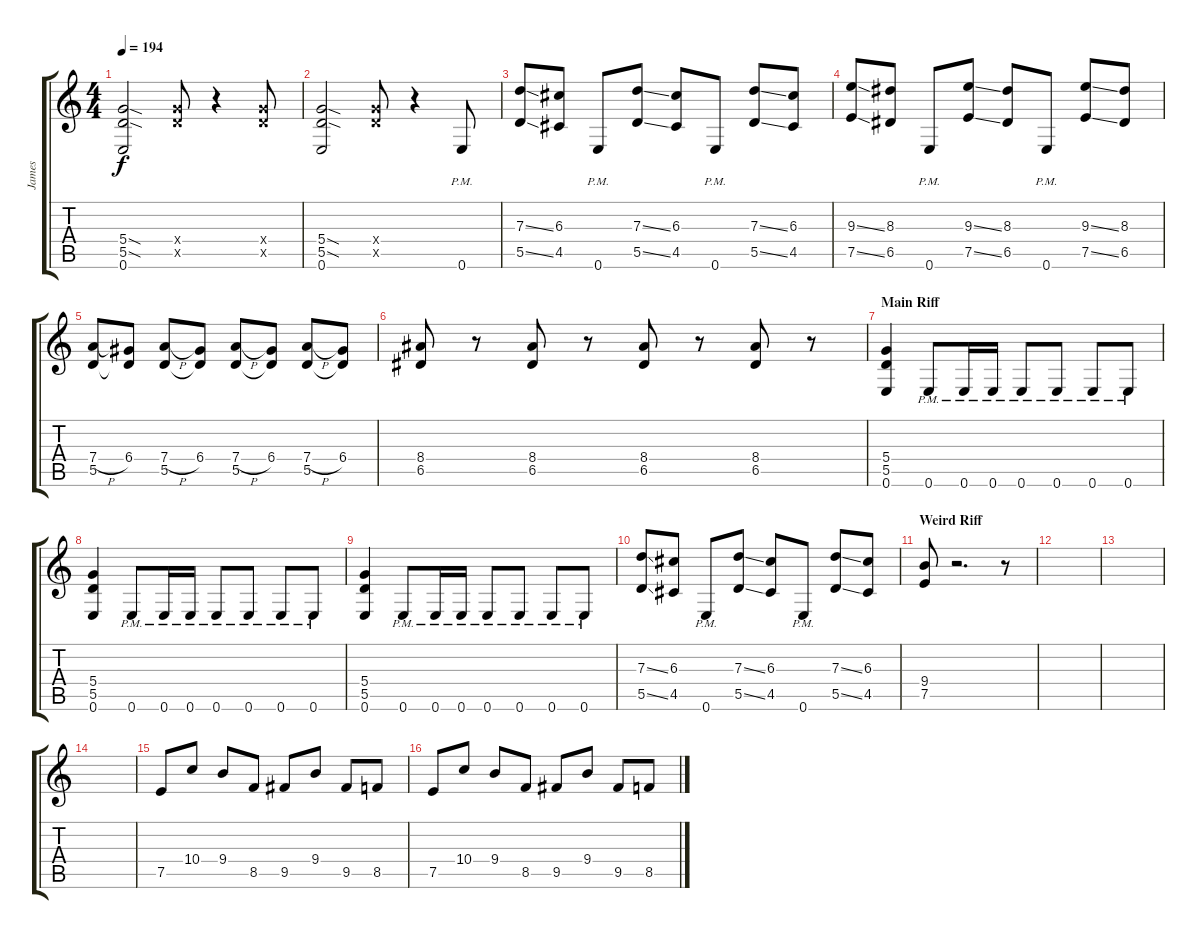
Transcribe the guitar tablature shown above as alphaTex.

\track ("James" "James") {instrument distortionguitar}
\staff {score tabs}
\tuning (E4 B3 G3 D3 A2 E2) {hide}
\ts (4 4)
\tempo 194
\clef g2
\ks c
(5.4{sod} 5.5{sod} 0.6).2{dy f} (5.4{x} 5.5{x}).8 r.4 (5.4{x} 5.5{x}).8 |
(5.4{sod} 5.5{sod} 0.6).2 (5.4{x} 5.5{x}).8 r.4 0.6{pm}.8 |
(7.3{ss} 5.5{ss}).8 (6.3 4.5).8 0.6{pm}.8 (7.3{ss} 5.5{ss}).8 (6.3 4.5).8 0.6{pm}.8 (7.3{ss} 5.5{ss}).8 (6.3 4.5).8 |
(9.3{ss} 7.5{ss}).8 (8.3 6.5).8 0.6{pm}.8 (9.3{ss} 7.5{ss}).8 (8.3 6.5).8 0.6{pm}.8 (9.3{ss} 7.5{ss}).8 (8.3 6.5).8 |
(7.4{h} 5.5).8 (6.4 5.5{t}).8 (7.4{h} 5.5).8 (6.4 5.5{t}).8 (7.4{h} 5.5).8 (6.4 5.5{t}).8 (7.4{h} 5.5).8 (6.4 5.5{t}).8 |
(8.4 6.5).8 r.8 (8.4 6.5).8 r.8 (8.4 6.5).8 r.8 (8.4 6.5).8 r.8 |
\section ("" "Main Riff")
(5.4 5.5 0.6).4 0.6{pm}.8 0.6{pm}.16 0.6{pm}.16 0.6{pm}.8 0.6{pm}.8 0.6{pm}.8 0.6{pm}.8 |
(5.4 5.5 0.6).4 0.6{pm}.8 0.6{pm}.16 0.6{pm}.16 0.6{pm}.8 0.6{pm}.8 0.6{pm}.8 0.6{pm}.8 |
(5.4 5.5 0.6).4 0.6{pm}.8 0.6{pm}.16 0.6{pm}.16 0.6{pm}.8 0.6{pm}.8 0.6{pm}.8 0.6{pm}.8 |
(7.3{ss} 5.5{ss}).8 (6.3 4.5).8 0.6{pm}.8 (7.3{ss} 5.5{ss}).8 (6.3 4.5).8 0.6{pm}.8 (7.3{ss} 5.5{ss}).8 (6.3 4.5).8 |
\section ("" "Weird Riff")
(9.4 7.5).8 r.2{d} r.8 |
|
|
|
7.5.8 10.4.8 9.4.8 8.5.8 9.5.8 9.4.8 9.5.8 8.5.8 |
7.5.8 10.4.8 9.4.8 8.5.8 9.5.8 9.4.8 9.5.8 8.5.8
